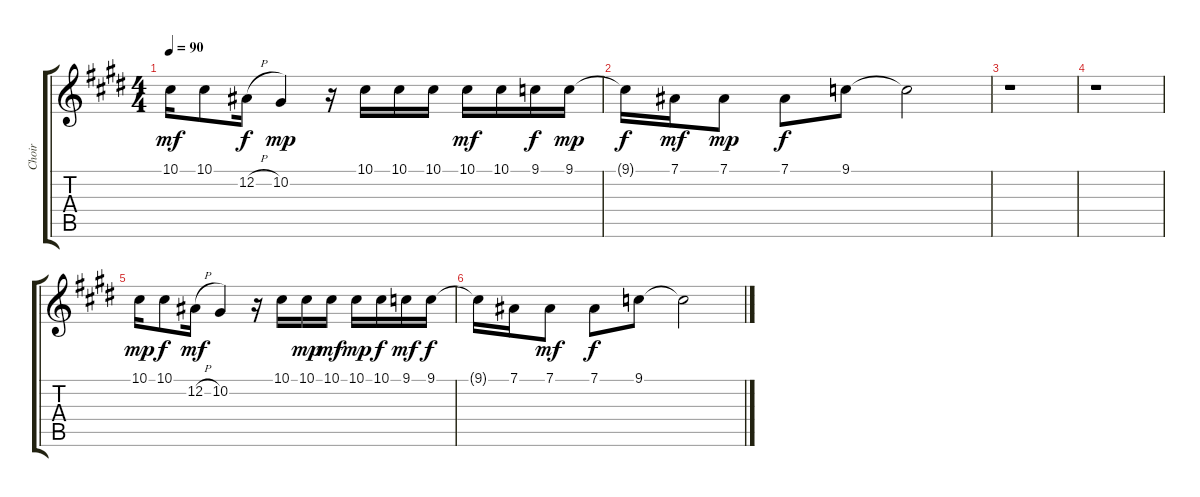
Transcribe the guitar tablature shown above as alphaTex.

\track ("Choir" "Choir") {instrument stringensemble2}
\staff {score tabs}
\tuning (Eb4 Bb3 Gb3 Db3 Ab2 Eb2) {hide}
\ts (4 4)
\tempo 90
\clef g2
\ks e
10.1.16{dy mf} 10.1.8 12.2{h}.16{dy f} 10.2.4{dy mp} r.16 10.1.16 10.1.16 10.1.16 10.1.16{dy mf} 10.1.16 9.1.16{dy f} 9.1.16{dy mp} |
9.1{t}.16{dy f} 7.1.16{dy mf} 7.1.8{dy mp} 7.1.8{dy f} 9.1.8 9.1{t}.2 |
r.1 |
r.1 |
10.1.16{dy mp} 10.1.8{dy f} 12.2{h}.16{dy mf} 10.2.4 r.16 10.1.16 10.1.16{dy mp} 10.1.16{dy mf} 10.1.16{dy mp} 10.1.16{dy f} 9.1.16{dy mf} 9.1.16{dy f} |
9.1{t}.16 7.1.16 7.1.8{dy mf} 7.1.8{dy f} 9.1.8 9.1{t}.2
